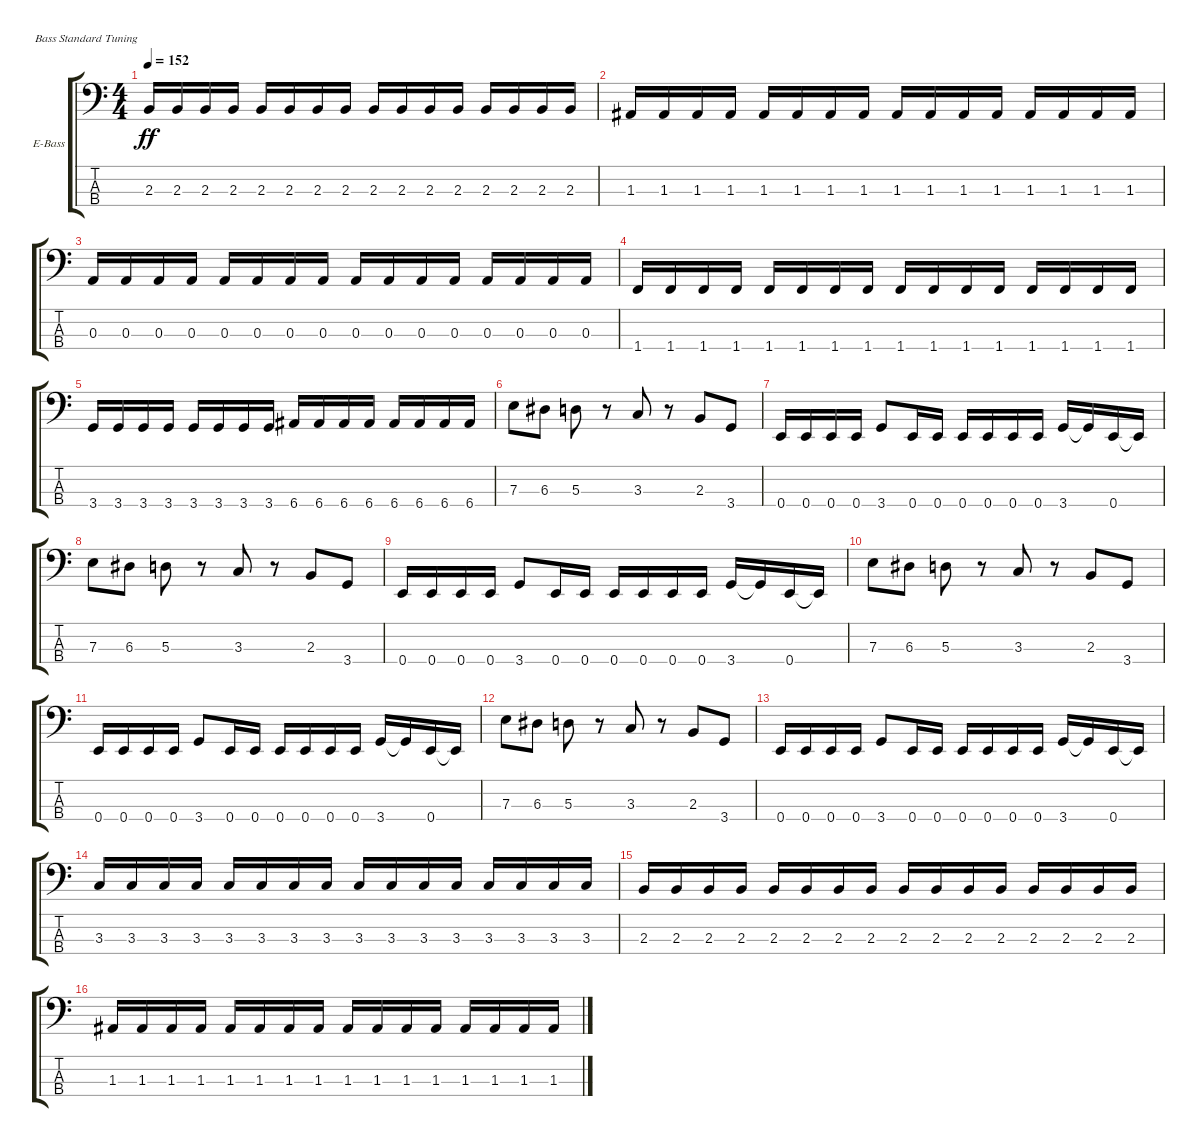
\defaultSystemsLayout 4
\bracketExtendMode groupsimilarinstruments
\firstSystemTrackNameOrientation horizontal
\otherSystemsTrackNameOrientation horizontal
\track ("Electric Bass" "E-Bass") {instrument electricbassfinger}
\staff {score tabs}
\tuning (G2 D2 A1 E1)
\ts (4 4)
\tempo 152
\clef f4
\ks c
2.3.16{dy ff} 2.3.16 2.3.16 2.3.16 2.3.16 2.3.16 2.3.16 2.3.16 2.3.16 2.3.16 2.3.16 2.3.16 2.3.16 2.3.16 2.3.16 2.3.16 |
1.3.16 1.3.16 1.3.16 1.3.16 1.3.16 1.3.16 1.3.16 1.3.16 1.3.16 1.3.16 1.3.16 1.3.16 1.3.16 1.3.16 1.3.16 1.3.16 |
0.3.16 0.3.16 0.3.16 0.3.16 0.3.16 0.3.16 0.3.16 0.3.16 0.3.16 0.3.16 0.3.16 0.3.16 0.3.16 0.3.16 0.3.16 0.3.16 |
1.4.16 1.4.16 1.4.16 1.4.16 1.4.16 1.4.16 1.4.16 1.4.16 1.4.16 1.4.16 1.4.16 1.4.16 1.4.16 1.4.16 1.4.16 1.4.16 |
3.4.16 3.4.16 3.4.16 3.4.16 3.4.16 3.4.16 3.4.16 3.4.16 6.4.16 6.4.16 6.4.16 6.4.16 6.4.16 6.4.16 6.4.16 6.4.16 |
7.3.8 6.3.8 5.3.8 r.8 3.3.8 r.8 2.3.8 3.4.8 |
0.4.16 0.4.16 0.4.16 0.4.16 3.4.8 0.4.16 0.4.16 0.4.16 0.4.16 0.4.16 0.4.16 3.4.16 3.4{t}.16 0.4.16 0.4{t}.16 |
7.3.8 6.3.8 5.3.8 r.8 3.3.8 r.8 2.3.8 3.4.8 |
0.4.16 0.4.16 0.4.16 0.4.16 3.4.8 0.4.16 0.4.16 0.4.16 0.4.16 0.4.16 0.4.16 3.4.16 3.4{t}.16 0.4.16 0.4{t}.16 |
7.3.8 6.3.8 5.3.8 r.8 3.3.8 r.8 2.3.8 3.4.8 |
0.4.16 0.4.16 0.4.16 0.4.16 3.4.8 0.4.16 0.4.16 0.4.16 0.4.16 0.4.16 0.4.16 3.4.16 3.4{t}.16 0.4.16 0.4{t}.16 |
7.3.8 6.3.8 5.3.8 r.8 3.3.8 r.8 2.3.8 3.4.8 |
0.4.16 0.4.16 0.4.16 0.4.16 3.4.8 0.4.16 0.4.16 0.4.16 0.4.16 0.4.16 0.4.16 3.4.16 3.4{t}.16 0.4.16 0.4{t}.16 |
3.3.16 3.3.16 3.3.16 3.3.16 3.3.16 3.3.16 3.3.16 3.3.16 3.3.16 3.3.16 3.3.16 3.3.16 3.3.16 3.3.16 3.3.16 3.3.16 |
2.3.16 2.3.16 2.3.16 2.3.16 2.3.16 2.3.16 2.3.16 2.3.16 2.3.16 2.3.16 2.3.16 2.3.16 2.3.16 2.3.16 2.3.16 2.3.16 |
1.3.16 1.3.16 1.3.16 1.3.16 1.3.16 1.3.16 1.3.16 1.3.16 1.3.16 1.3.16 1.3.16 1.3.16 1.3.16 1.3.16 1.3.16 1.3.16
